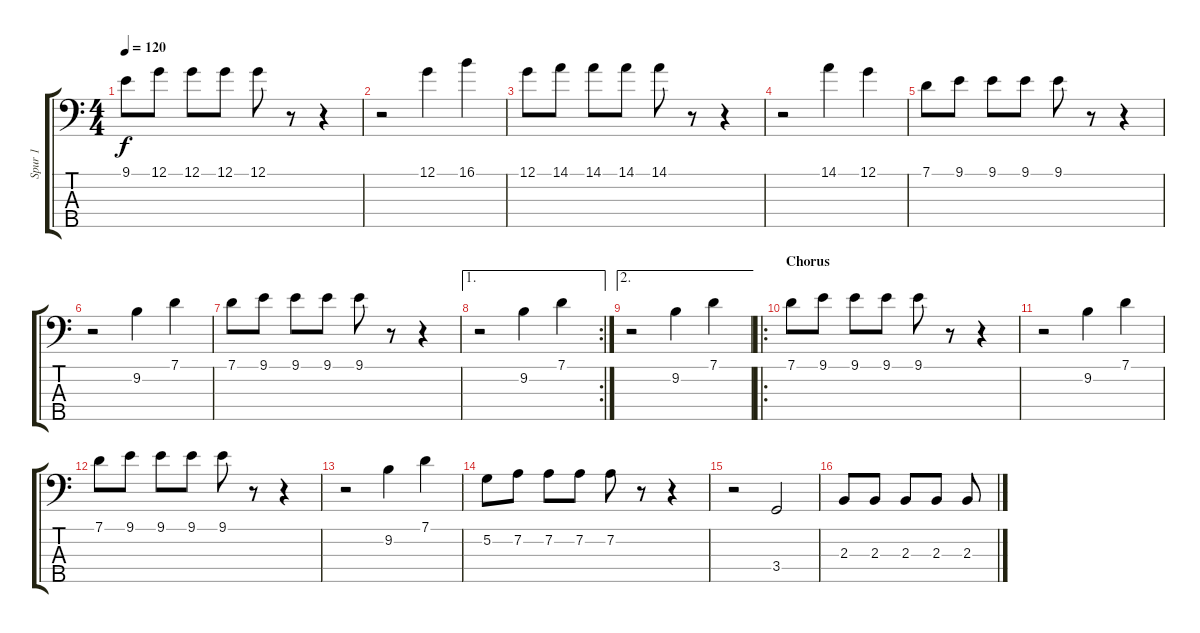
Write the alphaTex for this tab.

\track ("Spur 1" "Spur 1") {instrument electricbasspick}
\staff {score tabs}
\tuning (G2 D2 A1 E1 B0) {hide}
\ts (4 4)
\tempo 120
\clef f4
\ks c
9.1.8{dy f} 12.1.8 12.1.8 12.1.8 12.1.8 r.8 r.4 |
r.2 12.1.4 16.1.4 |
12.1.8 14.1.8 14.1.8 14.1.8 14.1.8 r.8 r.4 |
r.2 14.1.4 12.1.4 |
7.1.8 9.1.8 9.1.8 9.1.8 9.1.8 r.8 r.4 |
r.2 9.2.4 7.1.4 |
7.1.8 9.1.8 9.1.8 9.1.8 9.1.8 r.8 r.4 |
\ae 1
\rc 2
r.2 9.2.4 7.1.4 |
\ae 2
r.2 9.2.4 7.1.4 |
\ro
\section ("" "Chorus")
7.1.8 9.1.8 9.1.8 9.1.8 9.1.8 r.8 r.4 |
r.2 9.2.4 7.1.4 |
7.1.8 9.1.8 9.1.8 9.1.8 9.1.8 r.8 r.4 |
r.2 9.2.4 7.1.4 |
5.2.8 7.2.8 7.2.8 7.2.8 7.2.8 r.8 r.4 |
r.2 3.4.2 |
2.3.8 2.3.8 2.3.8 2.3.8 2.3.8
